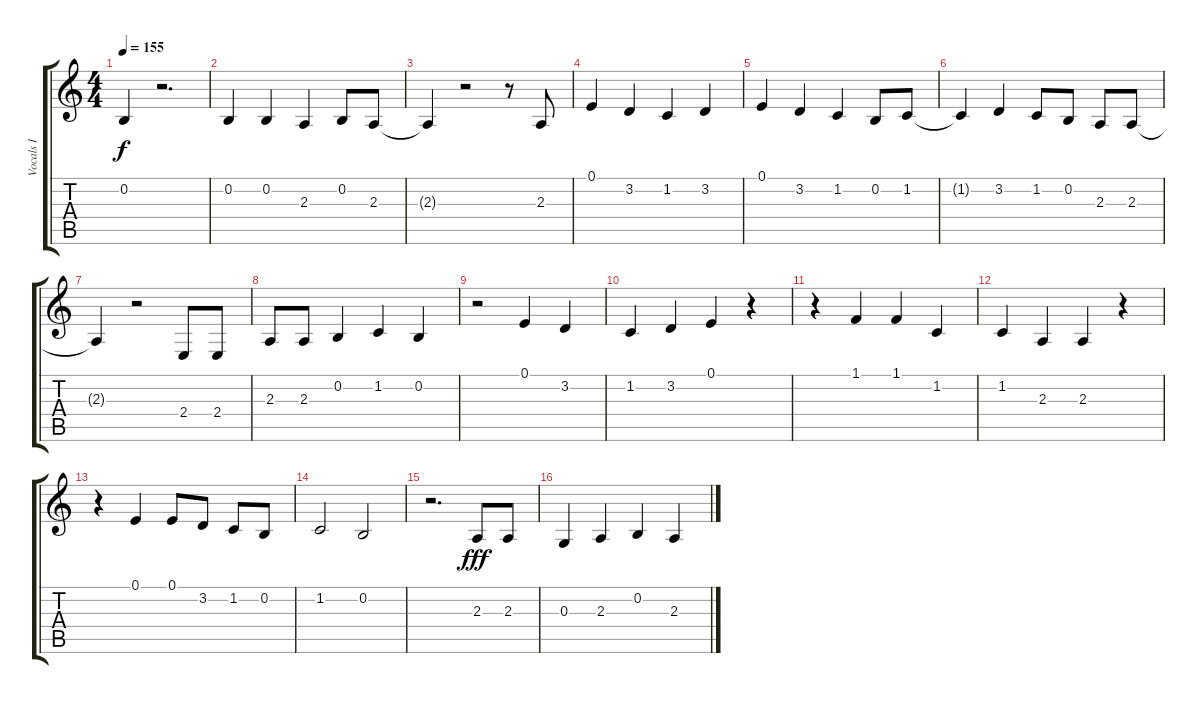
\track ("Vocals I" "Vocals I") {instrument englishhorn}
\staff {score tabs}
\tuning (E4 B3 G3 D3 A2 E2) {hide}
\ts (4 4)
\tempo 155
\clef g2
\ks c
0.2{t}.4{dy f} r.2{d} |
0.2.4 0.2.4 2.3.4 0.2.8 2.3.8 |
2.3{t}.4 r.2 r.8 2.3.8 |
0.1.4 3.2.4 1.2.4 3.2.4 |
0.1.4 3.2.4 1.2.4 0.2.8 1.2.8 |
1.2{t}.4 3.2.4 1.2.8 0.2.8 2.3.8 2.3.8 |
2.3{t}.4 r.2 2.4.8 2.4.8 |
2.3.8 2.3.8 0.2.4 1.2.4 0.2.4 |
r.2 0.1.4 3.2.4 |
1.2.4 3.2.4 0.1.4 r.4 |
r.4 1.1.4 1.1.4 1.2.4 |
1.2.4 2.3.4 2.3.4 r.4 |
r.4 0.1.4 0.1.8 3.2.8 1.2.8 0.2.8 |
1.2.2 0.2.2 |
r.2{d} 2.3.8{dy fff} 2.3.8 |
0.3.4 2.3.4 0.2.4 2.3.4
